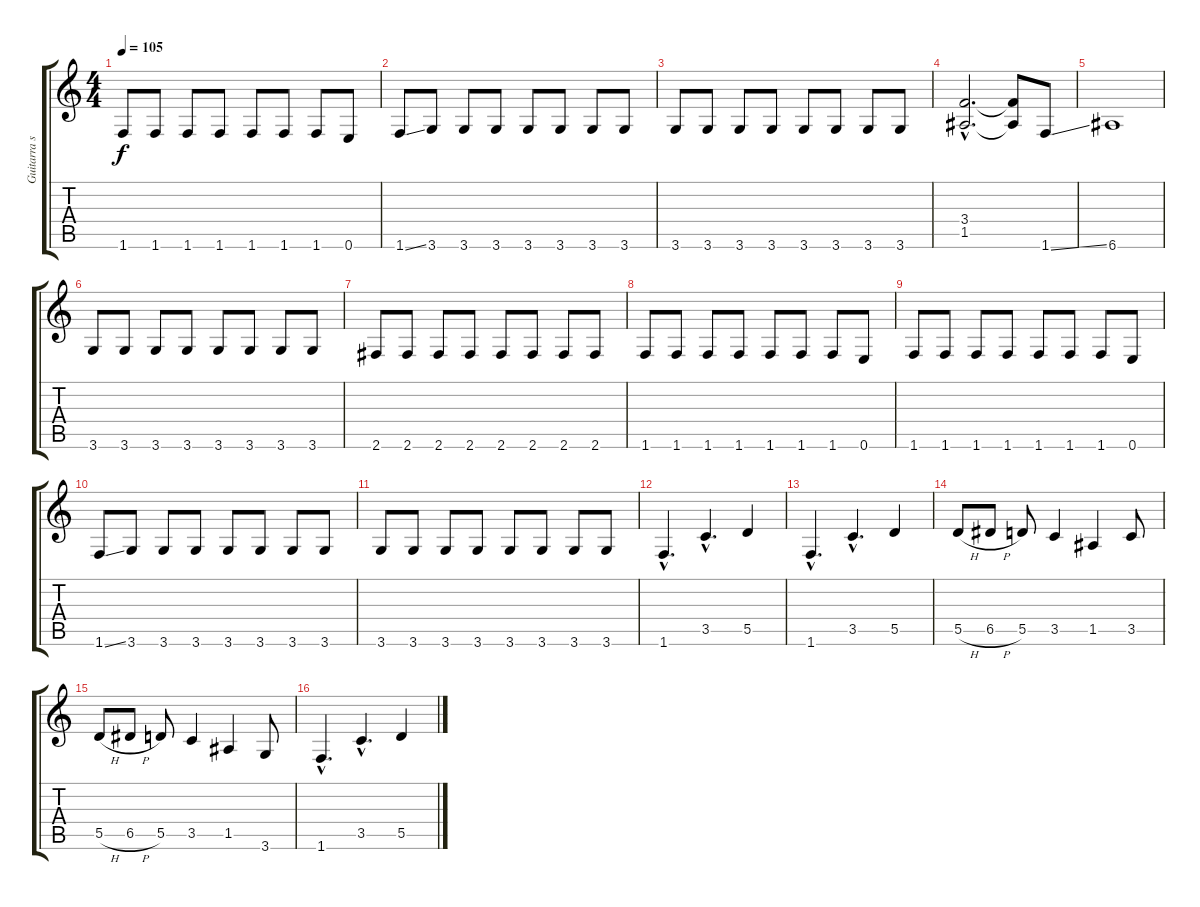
\track ("Guitarra solista" "Guitarra s") {instrument overdrivenguitar}
\staff {score tabs}
\tuning (E4 B3 G3 D3 A2 E2) {hide}
\ts (4 4)
\tempo 105
\clef g2
\ks c
1.6.8{dy f} 1.6.8 1.6.8 1.6.8 1.6.8 1.6.8 1.6.8 0.6.8 |
1.6{ss}.8 3.6.8 3.6.8 3.6.8 3.6.8 3.6.8 3.6.8 3.6.8 |
3.6.8 3.6.8 3.6.8 3.6.8 3.6.8 3.6.8 3.6.8 3.6.8 |
(3.4{hac} 1.5{hac}).2{d} (3.4{t} 1.5{t}).8 1.6{ss}.8 |
6.6.1 |
3.6.8 3.6.8 3.6.8 3.6.8 3.6.8 3.6.8 3.6.8 3.6.8 |
2.6.8 2.6.8 2.6.8 2.6.8 2.6.8 2.6.8 2.6.8 2.6.8 |
1.6.8 1.6.8 1.6.8 1.6.8 1.6.8 1.6.8 1.6.8 0.6.8 |
1.6.8 1.6.8 1.6.8 1.6.8 1.6.8 1.6.8 1.6.8 0.6.8 |
1.6{ss}.8 3.6.8 3.6.8 3.6.8 3.6.8 3.6.8 3.6.8 3.6.8 |
3.6.8 3.6.8 3.6.8 3.6.8 3.6.8 3.6.8 3.6.8 3.6.8 |
1.6{hac}.4{d volume 12 instrument acousticguitarsteel} 3.5{hac}.4{d} 5.5.4 |
1.6{hac}.4{d} 3.5{hac}.4{d} 5.5.4 |
5.5{h}.8 6.5{h}.8 5.5.8 3.5.4 1.5.4 3.5.8 |
5.5{h}.8 6.5{h}.8 5.5.8 3.5.4 1.5.4 3.6.8 |
1.6{hac}.4{d} 3.5{hac}.4{d} 5.5.4
